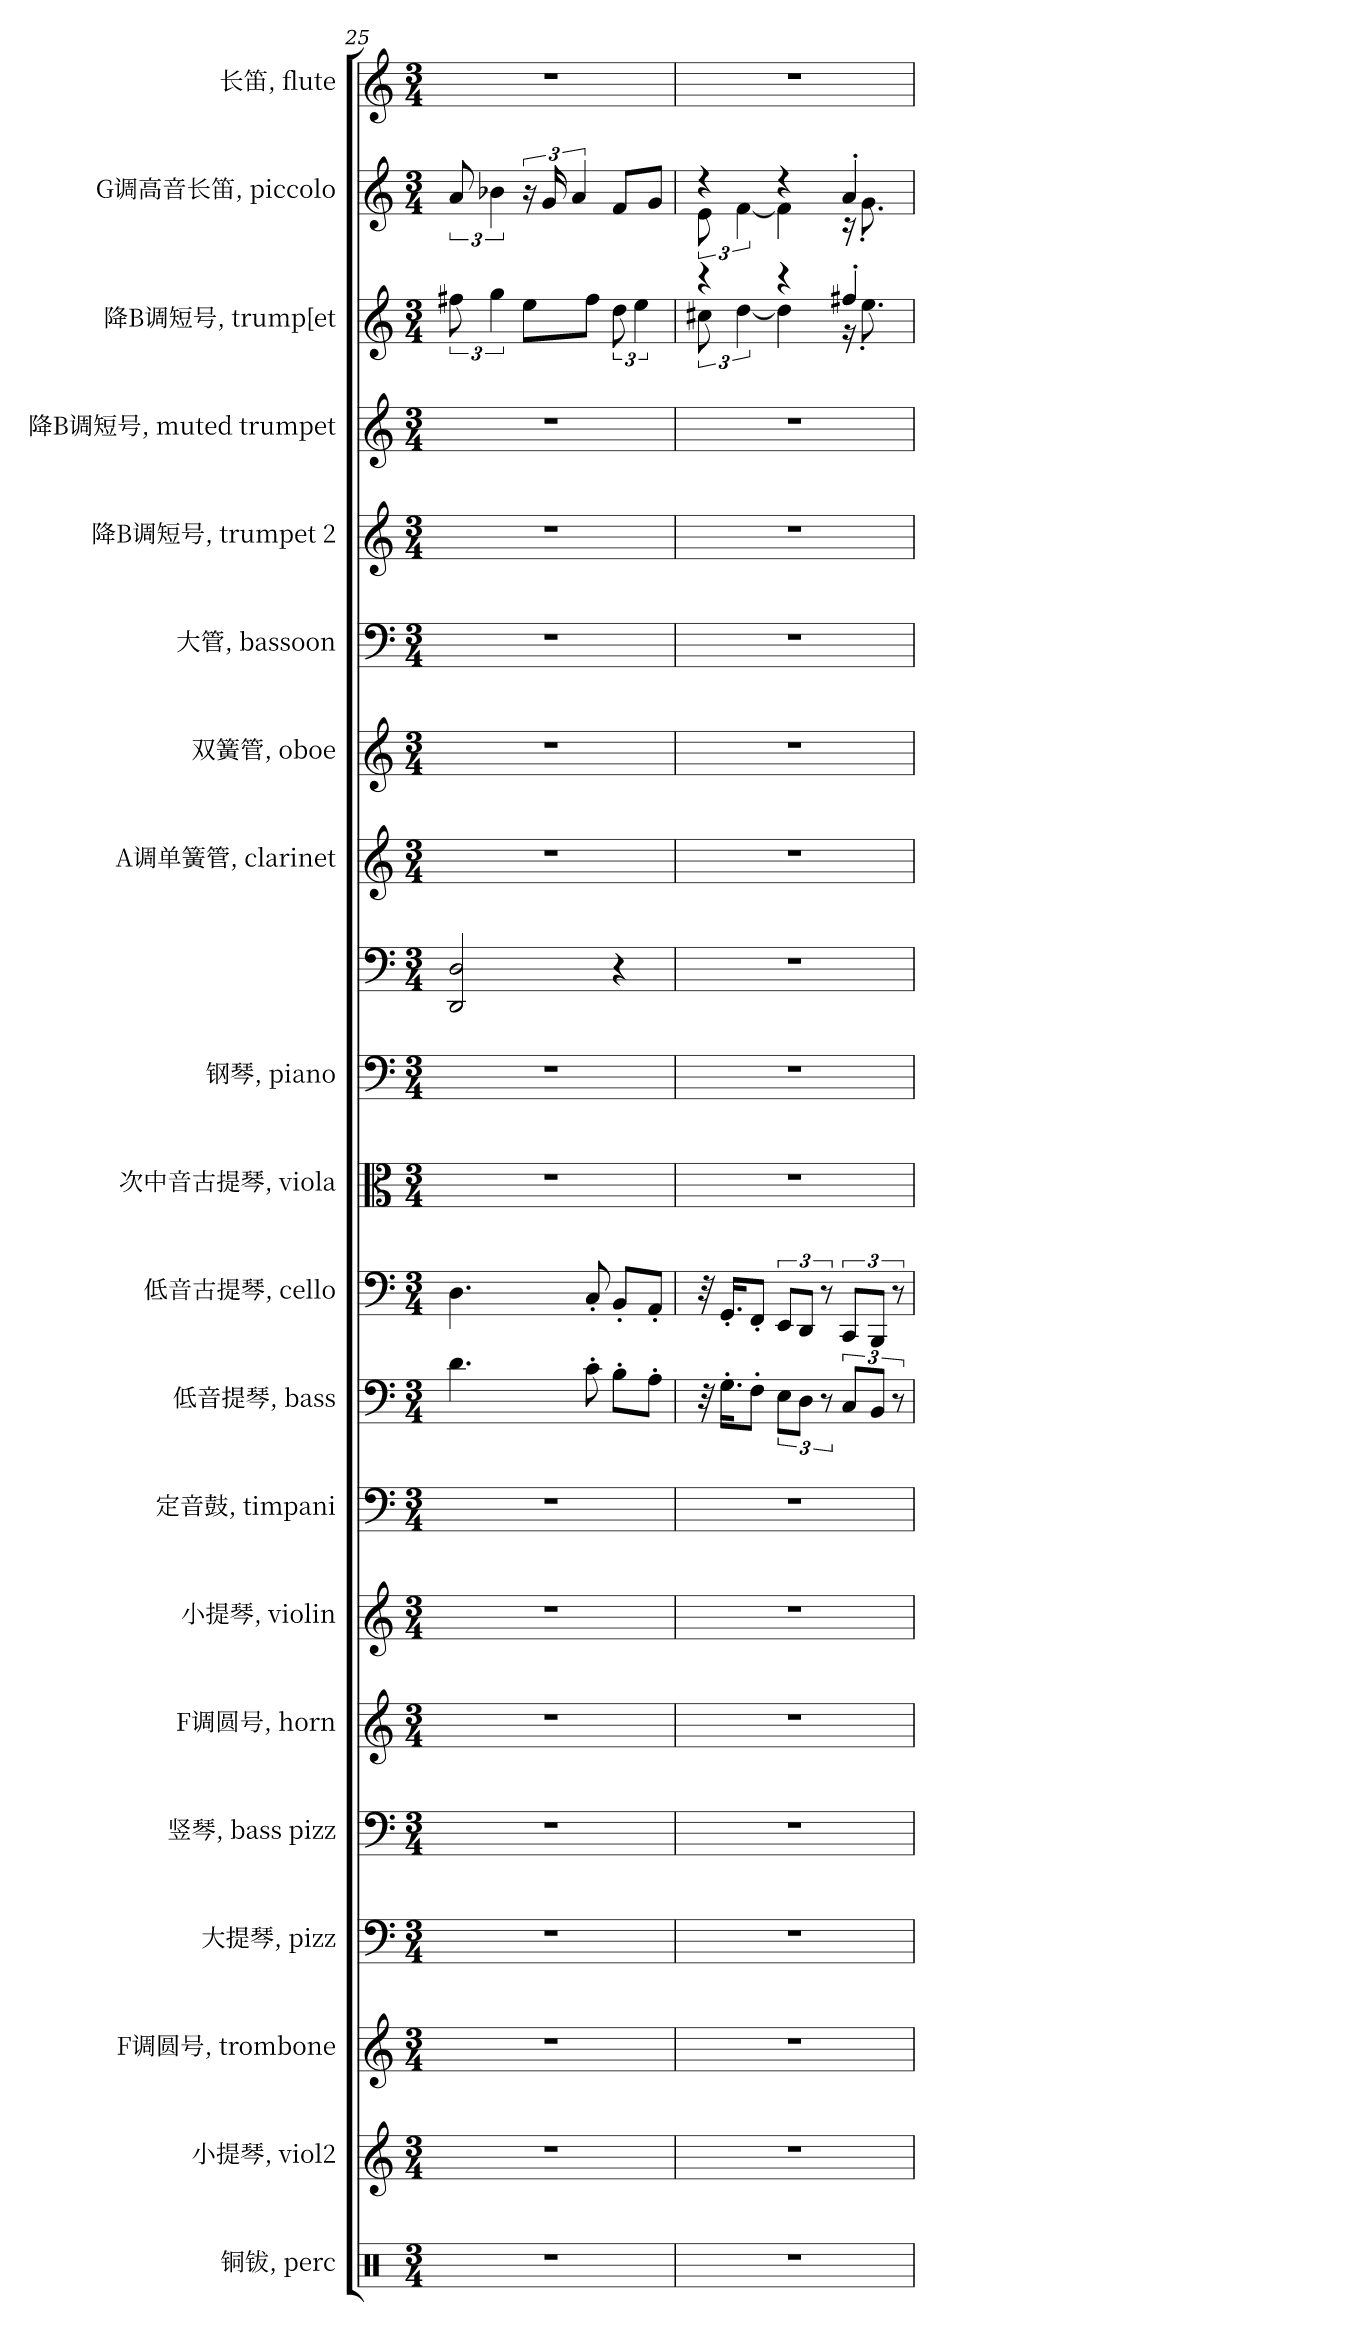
**kern	**kern	**kern	**kern	**kern	**kern	**kern	**kern	**kern	**kern	**kern	**kern	**kern	**kern	**kern	**kern	**kern	**kern	**kern	**kern	**kern
*part20	*part19	*part18	*part17	*part16	*part15	*part14	*part13	*part12	*part11	*part10	*part9	*part9	*part8	*part7	*part6	*part5	*part4	*part3	*part2	*part1
*staff21	*staff20	*staff19	*staff18	*staff17	*staff16	*staff15	*staff14	*staff13	*staff12	*staff11	*staff10	*staff9	*staff8	*staff7	*staff6	*staff5	*staff4	*staff3	*staff2	*staff1
*I"铜钹, perc	*I"小提琴, viol2	*I"F调圆号, trombone	*I"大提琴, pizz	*I"竖琴, bass pizz	*I"F调圆号, horn	*I"小提琴, violin	*I"定音鼓, timpani	*I"低音提琴, bass	*I"低音古提琴, cello	*I"次中音古提琴, viola	*I"钢琴, piano	*	*I"A调单簧管, clarinet	*I"双簧管, oboe	*I"大管, bassoon	*I"降B调短号, trumpet 2	*I"降B调短号, muted trumpet	*I"降B调短号, trump[et	*I"G调高音长笛, piccolo	*I"长笛, flute
*	*	*	*	*	*I'F Hn.	*I'Vln.	*I'Timp.	*	*	*	*I'Pno.	*	*I'A Cl.	*I'Ob.	*I'Bsn.	*	*	*	*	*I'Fl.
!!LO:PB:g=z
*clefX	*clefG2	*clefG2	*clefF4	*clefF4	*clefG2	*clefG2	*clefF4	*clefF4	*clefF4	*clefC3	*clefF4	*clefF4	*clefG2	*clefG2	*clefF4	*clefG2	*clefG2	*clefG2	*clefG2	*clefG2
*	*	*ITrd4c7	*	*	*ITrd4c7	*	*	*ITrd7c12	*	*	*	*	*ITrd2c3	*	*	*ITrd1c2	*ITrd1c2	*ITrd1c2	*ITrd-4c-7	*
*k[]	*k[]	*k[b-]	*k[]	*k[]	*k[b-]	*k[]	*k[]	*k[]	*k[]	*k[]	*k[]	*k[]	*k[f#c#g#]	*k[]	*k[]	*k[b-e-]	*k[b-e-]	*k[b-e-]	*k[f#]	*k[]
*M3/4	*M3/4	*M3/4	*M3/4	*M3/4	*M3/4	*M3/4	*M3/4	*M3/4	*M3/4	*M3/4	*M3/4	*M3/4	*M3/4	*M3/4	*M3/4	*M3/4	*M3/4	*M3/4	*M3/4	*M3/4
=25	=25	=25	=25	=25	=25	=25	=25	=25	=25	=25	=25	=25	=25	=25	=25	=25	=25	=25	=25	=25
2.r	2.r	2.r	2.r	2.r	2.r	2.r	2.r	4.D\	4.D\	2.r	2.r	2DD/ 2D/	2.r	2.r	2.r	2.r	2.r	12een\	12ee/	2.r
.	.	.	.	.	.	.	.	.	.	.	.	.	.	.	.	.	.	6ff\	6ffn\	.
.	.	.	.	.	.	.	.	.	.	.	.	.	.	.	.	.	.	8dd\L	24r	.
.	.	.	.	.	.	.	.	.	.	.	.	.	.	.	.	.	.	.	24dd/	.
.	.	.	.	.	.	.	.	.	.	.	.	.	.	.	.	.	.	.	6ee/	.
.	.	.	.	.	.	.	.	8C'\	8C'/	.	.	.	.	.	.	.	.	8ee\J	.	.
.	.	.	.	.	.	.	.	8BB'\L	8BB'/L	.	.	4r	.	.	.	.	.	12cc\	8cc/L	.
.	.	.	.	.	.	.	.	.	.	.	.	.	.	.	.	.	.	6dd\	.	.
.	.	.	.	.	.	.	.	8AA'\J	8AA'/J	.	.	.	.	.	.	.	.	.	8dd/J	.
=26	=26	=26	=26	=26	=26	=26	=26	=26	=26	=26	=26	=26	=26	=26	=26	=26	=26	=26	=26	=26
*	*	*	*	*	*	*	*	*	*	*	*	*	*	*	*	*	*	*^	*^	*
2.r	2.r	2.r	2.r	2.r	2.r	2.r	2.r	32r	32r	2.r	2.r	2.r	2.r	2.r	2.r	2.r	2.r	4r	12bn\	4r	12b\	2.r
.	.	.	.	.	.	.	.	16.GG'\KL	16.GG'/KL	.	.	.	.	.	.	.	.	.	.	.	.	.
.	.	.	.	.	.	.	.	.	.	.	.	.	.	.	.	.	.	.	[6cc\	.	[6cc\	.
.	.	.	.	.	.	.	.	8FF'\J	8FF'/J	.	.	.	.	.	.	.	.	.	.	.	.	.
.	.	.	.	.	.	.	.	12EE\L	12EE/L	.	.	.	.	.	.	.	.	4r	4cc\]	4r	4cc\]	.
.	.	.	.	.	.	.	.	12DD\J	12DD/J	.	.	.	.	.	.	.	.	.	.	.	.	.
.	.	.	.	.	.	.	.	12r	12r	.	.	.	.	.	.	.	.	.	.	.	.	.
.	.	.	.	.	.	.	.	12CC/L	12CC/L	.	.	.	.	.	.	.	.	4een'/	16r	4ee'/	16r	.
.	.	.	.	.	.	.	.	.	.	.	.	.	.	.	.	.	.	.	8.dd'\	.	8.dd'\	.
.	.	.	.	.	.	.	.	12BBB/J	12BBB/J	.	.	.	.	.	.	.	.	.	.	.	.	.
.	.	.	.	.	.	.	.	12r	12r	.	.	.	.	.	.	.	.	.	.	.	.	.
*	*	*	*	*	*	*	*	*	*	*	*	*	*	*	*	*	*	*v	*v	*	*	*
*	*	*	*	*	*	*	*	*	*	*	*	*	*	*	*	*	*	*	*v	*v	*
=	=	=	=	=	=	=	=	=	=	=	=	=	=	=	=	=	=	=	=	=
*-	*-	*-	*-	*-	*-	*-	*-	*-	*-	*-	*-	*-	*-	*-	*-	*-	*-	*-	*-	*-
